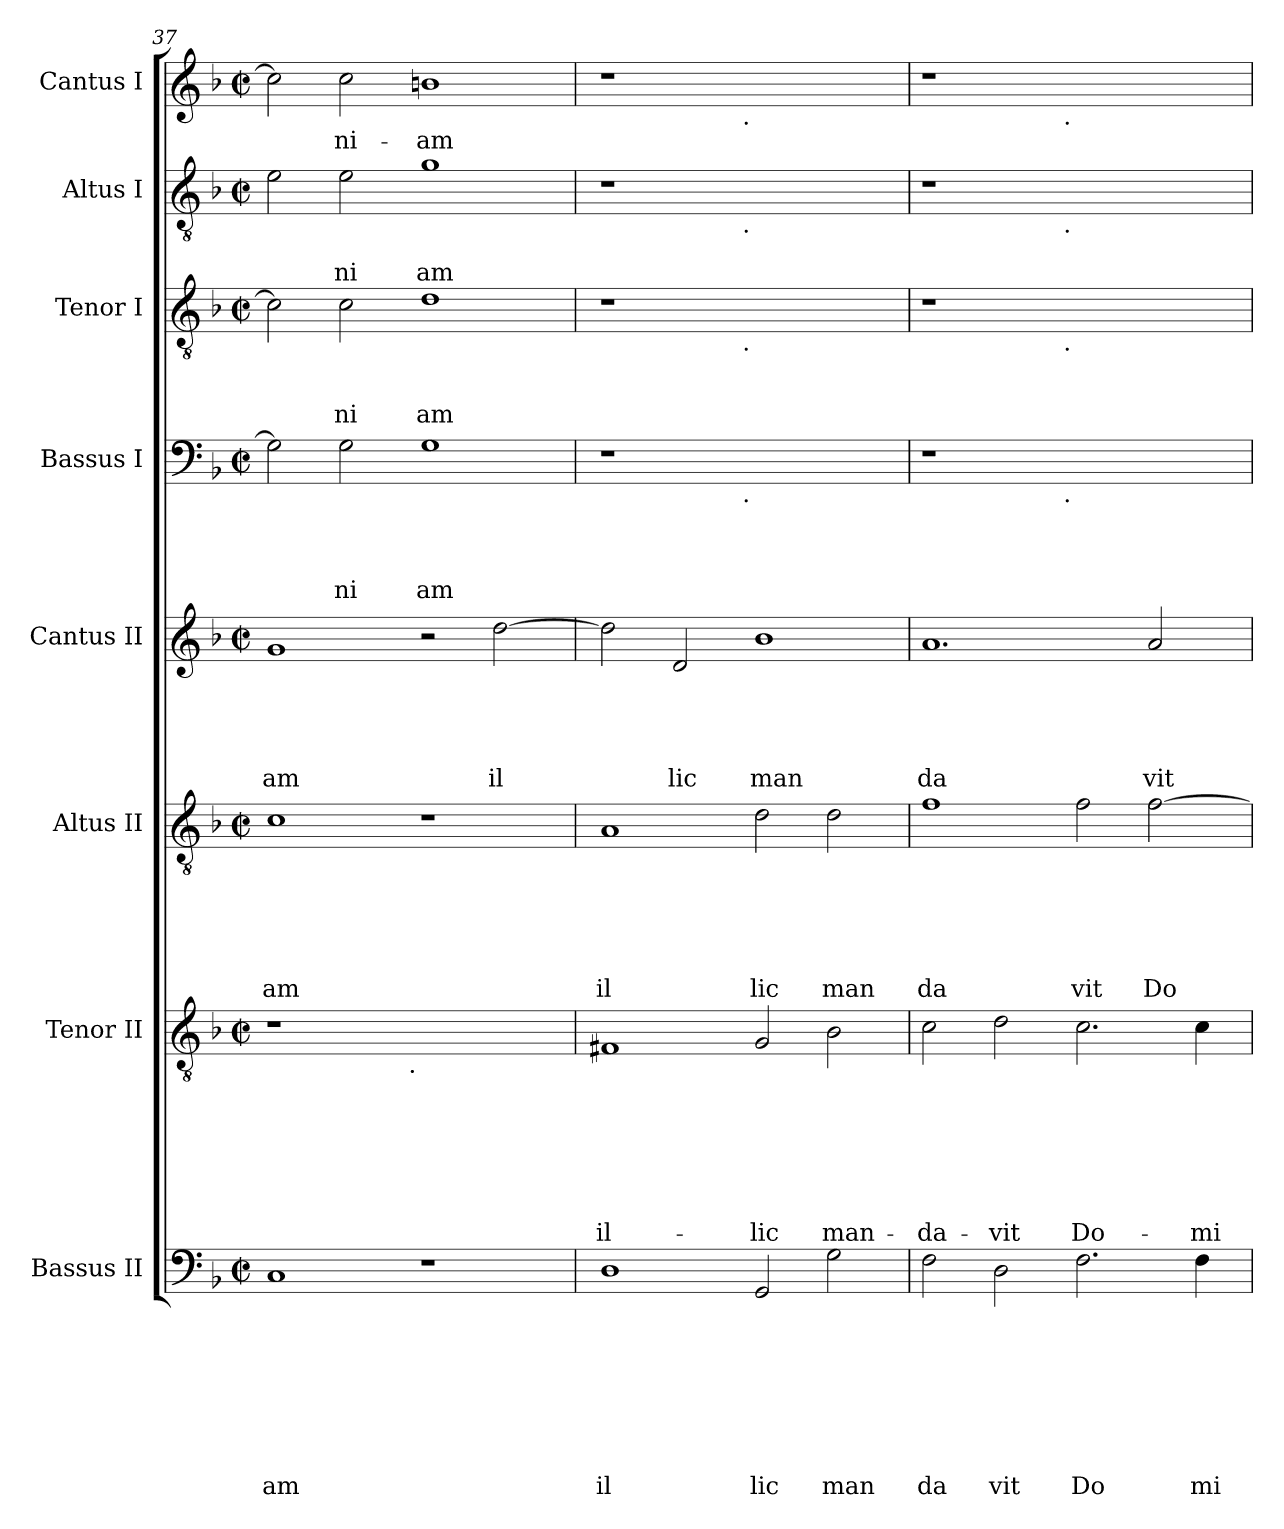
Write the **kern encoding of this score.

**kern	**text	**text	**text	**text	**text	**text	**text	**text	**kern	**text	**text	**text	**text	**text	**text	**text	**kern	**text	**text	**text	**text	**text	**text	**kern	**text	**text	**text	**text	**text	**kern	**text	**text	**text	**text	**kern	**text	**text	**text	**kern	**text	**text	**kern	**text
*part8	*part8	*part8	*part8	*part8	*part8	*part8	*part8	*part8	*part7	*part7	*part7	*part7	*part7	*part7	*part7	*part7	*part6	*part6	*part6	*part6	*part6	*part6	*part6	*part5	*part5	*part5	*part5	*part5	*part5	*part4	*part4	*part4	*part4	*part4	*part3	*part3	*part3	*part3	*part2	*part2	*part2	*part1	*part1
*staff8	*staff8	*staff8	*staff8	*staff8	*staff8	*staff8	*staff8	*staff8	*staff7	*staff7	*staff7	*staff7	*staff7	*staff7	*staff7	*staff7	*staff6	*staff6	*staff6	*staff6	*staff6	*staff6	*staff6	*staff5	*staff5	*staff5	*staff5	*staff5	*staff5	*staff4	*staff4	*staff4	*staff4	*staff4	*staff3	*staff3	*staff3	*staff3	*staff2	*staff2	*staff2	*staff1	*staff1
*I"Bassus II	*	*	*	*	*	*	*	*	*I"Tenor II	*	*	*	*	*	*	*	*I"Altus II	*	*	*	*	*	*	*I"Cantus II	*	*	*	*	*	*I"Bassus I	*	*	*	*	*I"Tenor I	*	*	*	*I"Altus I	*	*	*I"Cantus I	*
*clefF4	*	*	*	*	*	*	*	*	*clefGv2	*	*	*	*	*	*	*	*clefGv2	*	*	*	*	*	*	*clefG2	*	*	*	*	*	*clefF4	*	*	*	*	*clefGv2	*	*	*	*clefGv2	*	*	*clefG2	*
*k[b-]	*	*	*	*	*	*	*	*	*k[b-]	*	*	*	*	*	*	*	*k[b-]	*	*	*	*	*	*	*k[b-]	*	*	*	*	*	*k[b-]	*	*	*	*	*k[b-]	*	*	*	*k[b-]	*	*	*k[b-]	*
*F:	*	*	*	*	*	*	*	*	*F:	*	*	*	*	*	*	*	*F:	*	*	*	*	*	*	*F:	*	*	*	*	*	*F:	*	*	*	*	*F:	*	*	*	*F:	*	*	*F:	*
*M2/2	*	*	*	*	*	*	*	*	*M2/2	*	*	*	*	*	*	*	*M2/2	*	*	*	*	*	*	*M2/2	*	*	*	*	*	*M2/2	*	*	*	*	*M2/2	*	*	*	*M2/2	*	*	*M2/2	*
*met(c|)	*	*	*	*	*	*	*	*	*met(c|)	*	*	*	*	*	*	*	*met(c|)	*	*	*	*	*	*	*met(c|)	*	*	*	*	*	*met(c|)	*	*	*	*	*met(c|)	*	*	*	*met(c|)	*	*	*met(c|)	*
=37	=37	=37	=37	=37	=37	=37	=37	=37	=37	=37	=37	=37	=37	=37	=37	=37	=37	=37	=37	=37	=37	=37	=37	=37	=37	=37	=37	=37	=37	=37	=37	=37	=37	=37	=37	=37	=37	=37	=37	=37	=37	=37	=37
!	!	!	!	!	!	!	!	!LO:LY:b	!	!	!	!	!	!	!	!	!	!	!	!	!	!	!LO:LY:b	!	!	!	!	!	!LO:LY:b	!	!	!	!	!	!	!	!	!	!	!	!	!	!
*	*	*	*	*	*	*	*	*	*^	*	*	*	*	*	*	*	*	*	*	*	*	*	*	*	*	*	*	*	*	*	*	*	*	*	*	*	*	*	*	*	*	*	*
1C	.	.	.	.	.	.	.	am	1r	2ryy	.	.	.	.	.	.	.	1c	.	.	.	.	.	am	1g	.	.	.	.	am	2G\]	.	.	.	.	2c\]	.	.	.	2e\	.	.	2cc\]	.
!	!	!	!	!	!	!	!	!	!	!	!	!	!	!	!	!	!	!	!	!	!	!	!	!	!	!	!	!	!	!	!	!	!	!	!LO:LY:b	!	!	!	!LO:LY:b	!	!	!LO:LY:b	!	!LO:LY:b
.	.	.	.	.	.	.	.	.	.	4...ryy	.	.	.	.	.	.	.	.	.	.	.	.	.	.	.	.	.	.	.	.	2G\	.	.	.	ni	2c\	.	.	ni	2e\	.	ni	2cc\	-ni-
!	!	!	!	!	!	!	!	!	!	!LO:TX:b:t=.	!	!	!	!	!	!	!	!	!	!	!	!	!	!	!	!	!	!	!	!	!	!	!	!	!	!	!	!	!	!	!	!	!	!
.	.	.	.	.	.	.	.	.	.	1ryy	.	.	.	.	.	.	.	.	.	.	.	.	.	.	.	.	.	.	.	.	.	.	.	.	.	.	.	.	.	.	.	.	.	.
!	!	!	!	!	!	!	!	!	!	!	!	!	!	!	!	!	!	!	!	!	!	!	!	!	!	!	!	!	!	!	!	!	!	!	!LO:LY:b	!	!	!	!LO:LY:b	!	!	!LO:LY:b	!	!LO:LY:b
1r	.	.	.	.	.	.	.	.	1ryy	.	.	.	.	.	.	.	.	1r	.	.	.	.	.	.	2r	.	.	.	.	.	1G	.	.	.	am	1d	.	.	am	1g	.	am	1bn	-am
!	!	!	!	!	!	!	!	!	!	!	!	!	!	!	!	!	!	!	!	!	!	!	!	!	!	!	!	!	!	!LO:LY:b	!	!	!	!	!	!	!	!	!	!	!	!	!	!
.	.	.	.	.	.	.	.	.	.	.	.	.	.	.	.	.	.	.	.	.	.	.	.	.	[>2dd\	.	.	.	.	il	.	.	.	.	.	.	.	.	.	.	.	.	.	.
.	.	.	.	.	.	.	.	.	.	32ryy	.	.	.	.	.	.	.	.	.	.	.	.	.	.	.	.	.	.	.	.	.	.	.	.	.	.	.	.	.	.	.	.	.	.
=38	=38	=38	=38	=38	=38	=38	=38	=38	=38	=38	=38	=38	=38	=38	=38	=38	=38	=38	=38	=38	=38	=38	=38	=38	=38	=38	=38	=38	=38	=38	=38	=38	=38	=38	=38	=38	=38	=38	=38	=38	=38	=38	=38	=38
!	!	!	!	!	!	!	!	!LO:LY:b	!	!	!	!	!	!	!	!	!LO:LY:b	!	!	!	!	!	!	!LO:LY:b	!	!	!	!	!	!	!	!	!	!	!	!	!	!	!	!	!	!	!	!
*	*	*	*	*	*	*	*	*	*v	*v	*	*	*	*	*	*	*	*	*	*	*	*	*	*	*	*	*	*	*	*	*^	*	*	*	*	*^	*	*	*	*^	*	*	*^	*
1D	.	.	.	.	.	.	.	il	1F#X	.	.	.	.	.	.	il-	1A	.	.	.	.	.	il	2dd\]	.	.	.	.	.	1r	2ryy	.	.	.	.	1r	2ryy	.	.	.	1r	2ryy	.	.	1r	2ryy	.
!	!	!	!	!	!	!	!	!	!	!	!	!	!	!	!	!	!	!	!	!	!	!	!	!	!	!	!	!	!LO:LY:b	!	!	!	!	!	!	!	!	!	!	!	!	!	!	!	!	!	!
.	.	.	.	.	.	.	.	.	.	.	.	.	.	.	.	.	.	.	.	.	.	.	.	2d/	.	.	.	.	lic	.	4...ryy	.	.	.	.	.	4...ryy	.	.	.	.	4...ryy	.	.	.	4...ryy	.
!	!	!	!	!	!	!	!	!	!	!	!	!	!	!	!	!	!	!	!	!	!	!	!	!	!	!	!	!	!	!	!	!	!	!	!	!	!	!	!	!	!	!	!	!	!	!LO:TX:b:t=.	!
!	!	!	!	!	!	!	!	!	!	!	!	!	!	!	!	!	!	!	!	!	!	!	!	!	!	!	!	!	!	!	!	!	!	!	!	!	!	!	!	!	!	!LO:TX:b:t=.	!	!	!	!	!
!	!	!	!	!	!	!	!	!	!	!	!	!	!	!	!	!	!	!	!	!	!	!	!	!	!	!	!	!	!	!	!	!	!	!	!	!	!LO:TX:b:t=.	!	!	!	!	!	!	!	!	!	!
!	!	!	!	!	!	!	!	!	!	!	!	!	!	!	!	!	!	!	!	!	!	!	!	!	!	!	!	!	!	!	!LO:TX:b:t=.	!	!	!	!	!	!	!	!	!	!	!	!	!	!	!	!
.	.	.	.	.	.	.	.	.	.	.	.	.	.	.	.	.	.	.	.	.	.	.	.	.	.	.	.	.	.	.	1ryy	.	.	.	.	.	1ryy	.	.	.	.	1ryy	.	.	.	1ryy	.
!	!	!	!	!	!	!	!	!LO:LY:b	!	!	!	!	!	!	!	!LO:LY:b	!	!	!	!	!	!	!LO:LY:b	!	!	!	!	!	!LO:LY:b	!	!	!	!	!	!	!	!	!	!	!	!	!	!	!	!	!	!
2GG/	.	.	.	.	.	.	.	lic	2G/	.	.	.	.	.	.	-lic	2d\	.	.	.	.	.	lic	1b-	.	.	.	.	man	1ryy	.	.	.	.	.	1ryy	.	.	.	.	1ryy	.	.	.	1ryy	.	.
!	!	!	!	!	!	!	!	!LO:LY:b	!	!	!	!	!	!	!	!LO:LY:b	!	!	!	!	!	!	!LO:LY:b	!	!	!	!	!	!	!	!	!	!	!	!	!	!	!	!	!	!	!	!	!	!	!	!
2G\	.	.	.	.	.	.	.	man	2B-\	.	.	.	.	.	.	man-	2d\	.	.	.	.	.	man	.	.	.	.	.	.	.	.	.	.	.	.	.	.	.	.	.	.	.	.	.	.	.	.
.	.	.	.	.	.	.	.	.	.	.	.	.	.	.	.	.	.	.	.	.	.	.	.	.	.	.	.	.	.	.	32ryy	.	.	.	.	.	32ryy	.	.	.	.	32ryy	.	.	.	32ryy	.
=39	=39	=39	=39	=39	=39	=39	=39	=39	=39	=39	=39	=39	=39	=39	=39	=39	=39	=39	=39	=39	=39	=39	=39	=39	=39	=39	=39	=39	=39	=39	=39	=39	=39	=39	=39	=39	=39	=39	=39	=39	=39	=39	=39	=39	=39	=39	=39
!	!	!	!	!	!	!	!	!LO:LY:b	!	!	!	!	!	!	!	!LO:LY:b	!	!	!	!	!	!	!LO:LY:b	!	!	!	!	!	!LO:LY:b	!	!	!	!	!	!	!	!	!	!	!	!	!	!	!	!	!	!
2F\	.	.	.	.	.	.	.	da	2c\	.	.	.	.	.	.	-da-	1f	.	.	.	.	.	da	1.a	.	.	.	.	da	1r	2ryy	.	.	.	.	1r	2ryy	.	.	.	1r	2ryy	.	.	1r	2ryy	.
!	!	!	!	!	!	!	!	!LO:LY:b	!	!	!	!	!	!	!	!LO:LY:b	!	!	!	!	!	!	!	!	!	!	!	!	!	!	!	!	!	!	!	!	!	!	!	!	!	!	!	!	!	!	!
2D\	.	.	.	.	.	.	.	vit	2d\	.	.	.	.	.	.	-vit	.	.	.	.	.	.	.	.	.	.	.	.	.	.	4...ryy	.	.	.	.	.	4...ryy	.	.	.	.	4...ryy	.	.	.	4...ryy	.
!	!	!	!	!	!	!	!	!	!	!	!	!	!	!	!	!	!	!	!	!	!	!	!	!	!	!	!	!	!	!	!	!	!	!	!	!	!	!	!	!	!	!	!	!	!	!LO:TX:b:t=.	!
!	!	!	!	!	!	!	!	!	!	!	!	!	!	!	!	!	!	!	!	!	!	!	!	!	!	!	!	!	!	!	!	!	!	!	!	!	!	!	!	!	!	!LO:TX:b:t=.	!	!	!	!	!
!	!	!	!	!	!	!	!	!	!	!	!	!	!	!	!	!	!	!	!	!	!	!	!	!	!	!	!	!	!	!	!	!	!	!	!	!	!LO:TX:b:t=.	!	!	!	!	!	!	!	!	!	!
!	!	!	!	!	!	!	!	!	!	!	!	!	!	!	!	!	!	!	!	!	!	!	!	!	!	!	!	!	!	!	!LO:TX:b:t=.	!	!	!	!	!	!	!	!	!	!	!	!	!	!	!	!
.	.	.	.	.	.	.	.	.	.	.	.	.	.	.	.	.	.	.	.	.	.	.	.	.	.	.	.	.	.	.	1ryy	.	.	.	.	.	1ryy	.	.	.	.	1ryy	.	.	.	1ryy	.
!	!	!	!	!	!	!	!	!LO:LY:b	!	!	!	!	!	!	!	!LO:LY:b	!	!	!	!	!	!	!LO:LY:b	!	!	!	!	!	!	!	!	!	!	!	!	!	!	!	!	!	!	!	!	!	!	!	!
2.F\	.	.	.	.	.	.	.	Do	2.c\	.	.	.	.	.	.	Do-	2f\	.	.	.	.	.	vit	.	.	.	.	.	.	1ryy	.	.	.	.	.	1ryy	.	.	.	.	1ryy	.	.	.	1ryy	.	.
!	!	!	!	!	!	!	!	!	!	!	!	!	!	!	!	!	!	!	!	!	!	!	!LO:LY:b	!	!	!	!	!	!LO:LY:b	!	!	!	!	!	!	!	!	!	!	!	!	!	!	!	!	!	!
.	.	.	.	.	.	.	.	.	.	.	.	.	.	.	.	.	[<2f\	.	.	.	.	.	Do	2a/	.	.	.	.	vit	.	.	.	.	.	.	.	.	.	.	.	.	.	.	.	.	.	.
!	!	!	!	!	!	!	!	!LO:LY:b	!	!	!	!	!	!	!	!LO:LY:b	!	!	!	!	!	!	!	!	!	!	!	!	!	!	!	!	!	!	!	!	!	!	!	!	!	!	!	!	!	!	!
4F\	.	.	.	.	.	.	.	mi	4c\	.	.	.	.	.	.	-mi-	.	.	.	.	.	.	.	.	.	.	.	.	.	.	.	.	.	.	.	.	.	.	.	.	.	.	.	.	.	.	.
.	.	.	.	.	.	.	.	.	.	.	.	.	.	.	.	.	.	.	.	.	.	.	.	.	.	.	.	.	.	.	32ryy	.	.	.	.	.	32ryy	.	.	.	.	32ryy	.	.	.	32ryy	.
*	*	*	*	*	*	*	*	*	*	*	*	*	*	*	*	*	*	*	*	*	*	*	*	*	*	*	*	*	*	*v	*v	*	*	*	*	*	*	*	*	*	*v	*v	*	*	*v	*v	*
*	*	*	*	*	*	*	*	*	*	*	*	*	*	*	*	*	*	*	*	*	*	*	*	*	*	*	*	*	*	*	*	*	*	*	*v	*v	*	*	*	*	*	*	*	*
=	=	=	=	=	=	=	=	=	=	=	=	=	=	=	=	=	=	=	=	=	=	=	=	=	=	=	=	=	=	=	=	=	=	=	=	=	=	=	=	=	=	=	=
*-	*-	*-	*-	*-	*-	*-	*-	*-	*-	*-	*-	*-	*-	*-	*-	*-	*-	*-	*-	*-	*-	*-	*-	*-	*-	*-	*-	*-	*-	*-	*-	*-	*-	*-	*-	*-	*-	*-	*-	*-	*-	*-	*-
